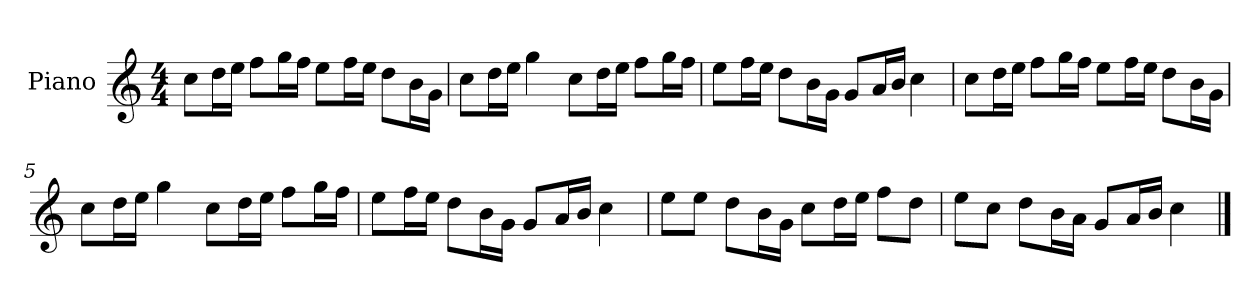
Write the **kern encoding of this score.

**kern
*part1
*staff1
*I"Piano
*I'P-no
*clefG2
*k[]
*M4/4
*MM90
=1
8cc\L
16dd\L
16ee\JJ
8ff\L
16gg\L
16ff\JJ
8ee\L
16ff\L
16ee\JJ
8dd\L
16b\L
16g\JJ
=2
8cc\L
16dd\L
16ee\JJ
4gg\
8cc\L
16dd\L
16ee\JJ
8ff\L
16gg\L
16ff\JJ
=3
8ee\L
16ff\L
16ee\JJ
8dd\L
16b\L
16g\JJ
8g/L
16a/L
16b/JJ
4cc\
!!LO:LB:g=z
=4
8cc\L
16dd\L
16ee\JJ
8ff\L
16gg\L
16ff\JJ
8ee\L
16ff\L
16ee\JJ
8dd\L
16b\L
16g\JJ
=5
8cc\L
16dd\L
16ee\JJ
4gg\
8cc\L
16dd\L
16ee\JJ
8ff\L
16gg\L
16ff\JJ
=6
8ee\L
16ff\L
16ee\JJ
8dd\L
16b\L
16g\JJ
8g/L
16a/L
16b/JJ
4cc\
=7
8ee\L
8ee\J
8dd\L
16b\L
16g\JJ
8cc\L
16dd\L
16ee\JJ
8ff\L
8dd\J
!!LO:LB:g=z
=8
8ee\L
8cc\J
8dd\L
16b\L
16a\JJ
8g/L
16a/L
16b/JJ
4cc\
==
*-
